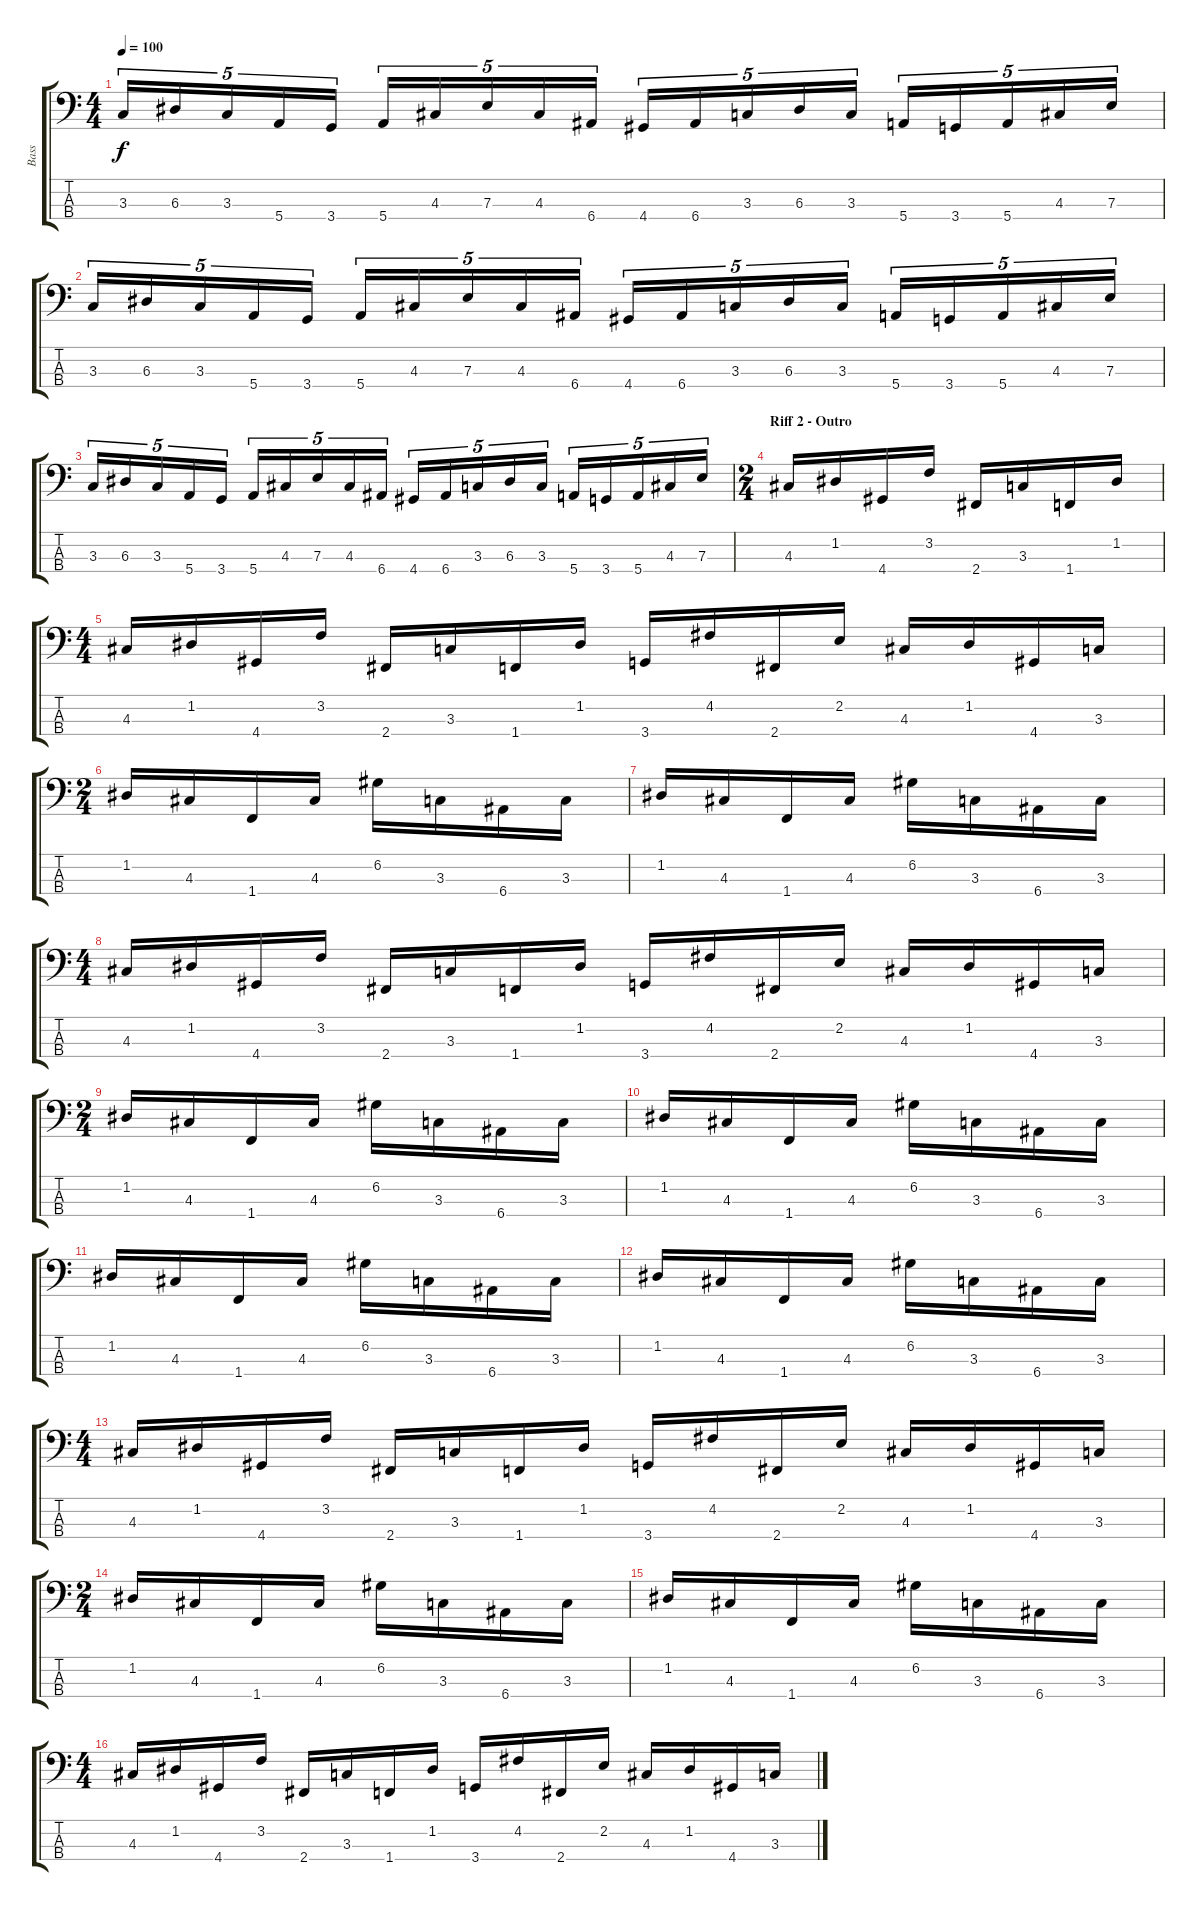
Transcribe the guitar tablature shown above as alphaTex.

\track ("Bass" "Bass") {instrument electricbassfinger}
\staff {score tabs}
\tuning (G2 D2 A1 E1) {hide}
\ts (4 4)
\tempo 100
\clef f4
\ks c
3.3.16{tu (5 4) dy f} 6.3.16{tu (5 4)} 3.3.16{tu (5 4)} 5.4.16{tu (5 4)} 3.4.16{tu (5 4)} 5.4.16{tu (5 4)} 4.3.16{tu (5 4)} 7.3.16{tu (5 4)} 4.3.16{tu (5 4)} 6.4.16{tu (5 4)} 4.4.16{tu (5 4)} 6.4.16{tu (5 4)} 3.3.16{tu (5 4)} 6.3.16{tu (5 4)} 3.3.16{tu (5 4)} 5.4.16{tu (5 4)} 3.4.16{tu (5 4)} 5.4.16{tu (5 4)} 4.3.16{tu (5 4)} 7.3.16{tu (5 4)} |
3.3.16{tu (5 4)} 6.3.16{tu (5 4)} 3.3.16{tu (5 4)} 5.4.16{tu (5 4)} 3.4.16{tu (5 4)} 5.4.16{tu (5 4)} 4.3.16{tu (5 4)} 7.3.16{tu (5 4)} 4.3.16{tu (5 4)} 6.4.16{tu (5 4)} 4.4.16{tu (5 4)} 6.4.16{tu (5 4)} 3.3.16{tu (5 4)} 6.3.16{tu (5 4)} 3.3.16{tu (5 4)} 5.4.16{tu (5 4)} 3.4.16{tu (5 4)} 5.4.16{tu (5 4)} 4.3.16{tu (5 4)} 7.3.16{tu (5 4)} |
3.3.16{tu (5 4)} 6.3.16{tu (5 4)} 3.3.16{tu (5 4)} 5.4.16{tu (5 4)} 3.4.16{tu (5 4)} 5.4.16{tu (5 4)} 4.3.16{tu (5 4)} 7.3.16{tu (5 4)} 4.3.16{tu (5 4)} 6.4.16{tu (5 4)} 4.4.16{tu (5 4)} 6.4.16{tu (5 4)} 3.3.16{tu (5 4)} 6.3.16{tu (5 4)} 3.3.16{tu (5 4)} 5.4.16{tu (5 4)} 3.4.16{tu (5 4)} 5.4.16{tu (5 4)} 4.3.16{tu (5 4)} 7.3.16{tu (5 4)} |
\ts (2 4)
\section ("" "Riff 2 - Outro")
4.3.16 1.2.16 4.4.16 3.2.16 2.4.16 3.3.16 1.4.16 1.2.16 |
\ts (4 4)
4.3.16 1.2.16 4.4.16 3.2.16 2.4.16 3.3.16 1.4.16 1.2.16 3.4.16 4.2.16 2.4.16 2.2.16 4.3.16 1.2.16 4.4.16 3.3.16 |
\ts (2 4)
1.2.16 4.3.16 1.4.16 4.3.16 6.2.16 3.3.16 6.4.16 3.3.16 |
1.2.16 4.3.16 1.4.16 4.3.16 6.2.16 3.3.16 6.4.16 3.3.16 |
\ts (4 4)
4.3.16 1.2.16 4.4.16 3.2.16 2.4.16 3.3.16 1.4.16 1.2.16 3.4.16 4.2.16 2.4.16 2.2.16 4.3.16 1.2.16 4.4.16 3.3.16 |
\ts (2 4)
1.2.16 4.3.16 1.4.16 4.3.16 6.2.16 3.3.16 6.4.16 3.3.16 |
1.2.16 4.3.16 1.4.16 4.3.16 6.2.16 3.3.16 6.4.16 3.3.16 |
1.2.16 4.3.16 1.4.16 4.3.16 6.2.16 3.3.16 6.4.16 3.3.16 |
1.2.16 4.3.16 1.4.16 4.3.16 6.2.16 3.3.16 6.4.16 3.3.16 |
\ts (4 4)
4.3.16 1.2.16 4.4.16 3.2.16 2.4.16 3.3.16 1.4.16 1.2.16 3.4.16 4.2.16 2.4.16 2.2.16 4.3.16 1.2.16 4.4.16 3.3.16 |
\ts (2 4)
1.2.16 4.3.16 1.4.16 4.3.16 6.2.16 3.3.16 6.4.16 3.3.16 |
1.2.16 4.3.16 1.4.16 4.3.16 6.2.16 3.3.16 6.4.16 3.3.16 |
\ts (4 4)
4.3.16 1.2.16 4.4.16 3.2.16 2.4.16 3.3.16 1.4.16 1.2.16 3.4.16 4.2.16 2.4.16 2.2.16 4.3.16 1.2.16 4.4.16 3.3.16
